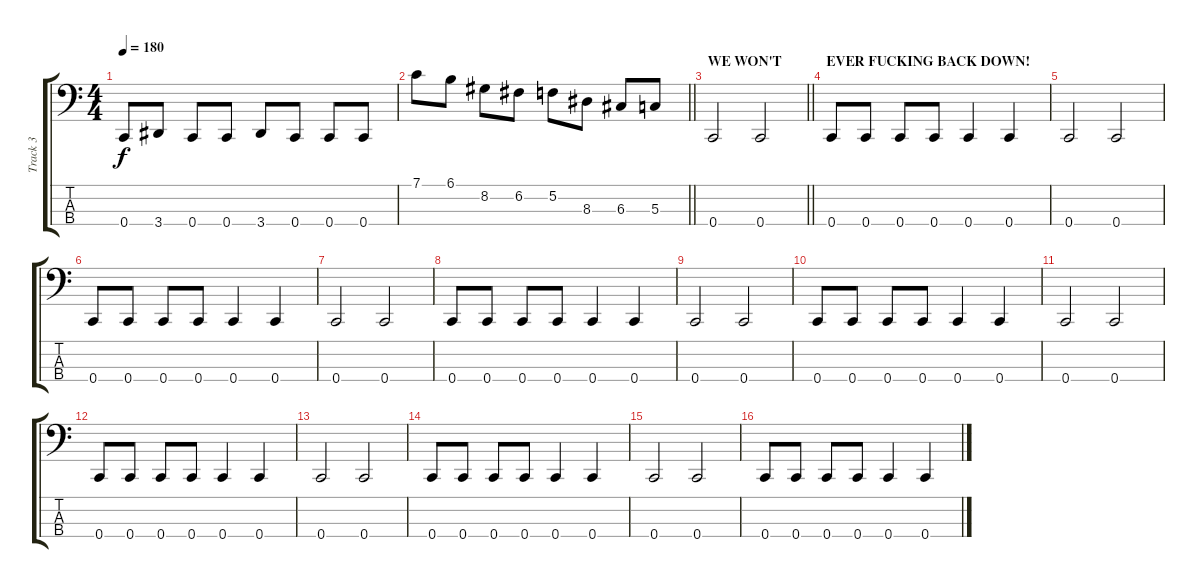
\track ("Track 3" "Track 3") {instrument electricbasspick}
\staff {score tabs}
\tuning (F2 C2 G1 C1) {hide}
\ts (4 4)
\tempo 180
\clef f4
\ks c
0.4.8{dy f} 3.4.8 0.4.8 0.4.8 3.4.8 0.4.8 0.4.8 0.4.8 |
\barLineRight lightlight
7.1.8 6.1.8 8.2.8 6.2.8 5.2.8 8.3.8 6.3.8 5.3.8 |
\section ("" "WE WON'T")
\barLineRight lightlight
0.4.2 0.4.2 |
\section ("" "EVER FUCKING BACK DOWN!")
0.4.8 0.4.8 0.4.8 0.4.8 0.4.4 0.4.4 |
0.4.2 0.4.2 |
0.4.8 0.4.8 0.4.8 0.4.8 0.4.4 0.4.4 |
0.4.2 0.4.2 |
0.4.8 0.4.8 0.4.8 0.4.8 0.4.4 0.4.4 |
0.4.2 0.4.2 |
0.4.8 0.4.8 0.4.8 0.4.8 0.4.4 0.4.4 |
0.4.2 0.4.2 |
0.4.8 0.4.8 0.4.8 0.4.8 0.4.4 0.4.4 |
0.4.2 0.4.2 |
0.4.8 0.4.8 0.4.8 0.4.8 0.4.4 0.4.4 |
0.4.2 0.4.2 |
0.4.8 0.4.8 0.4.8 0.4.8 0.4.4 0.4.4
